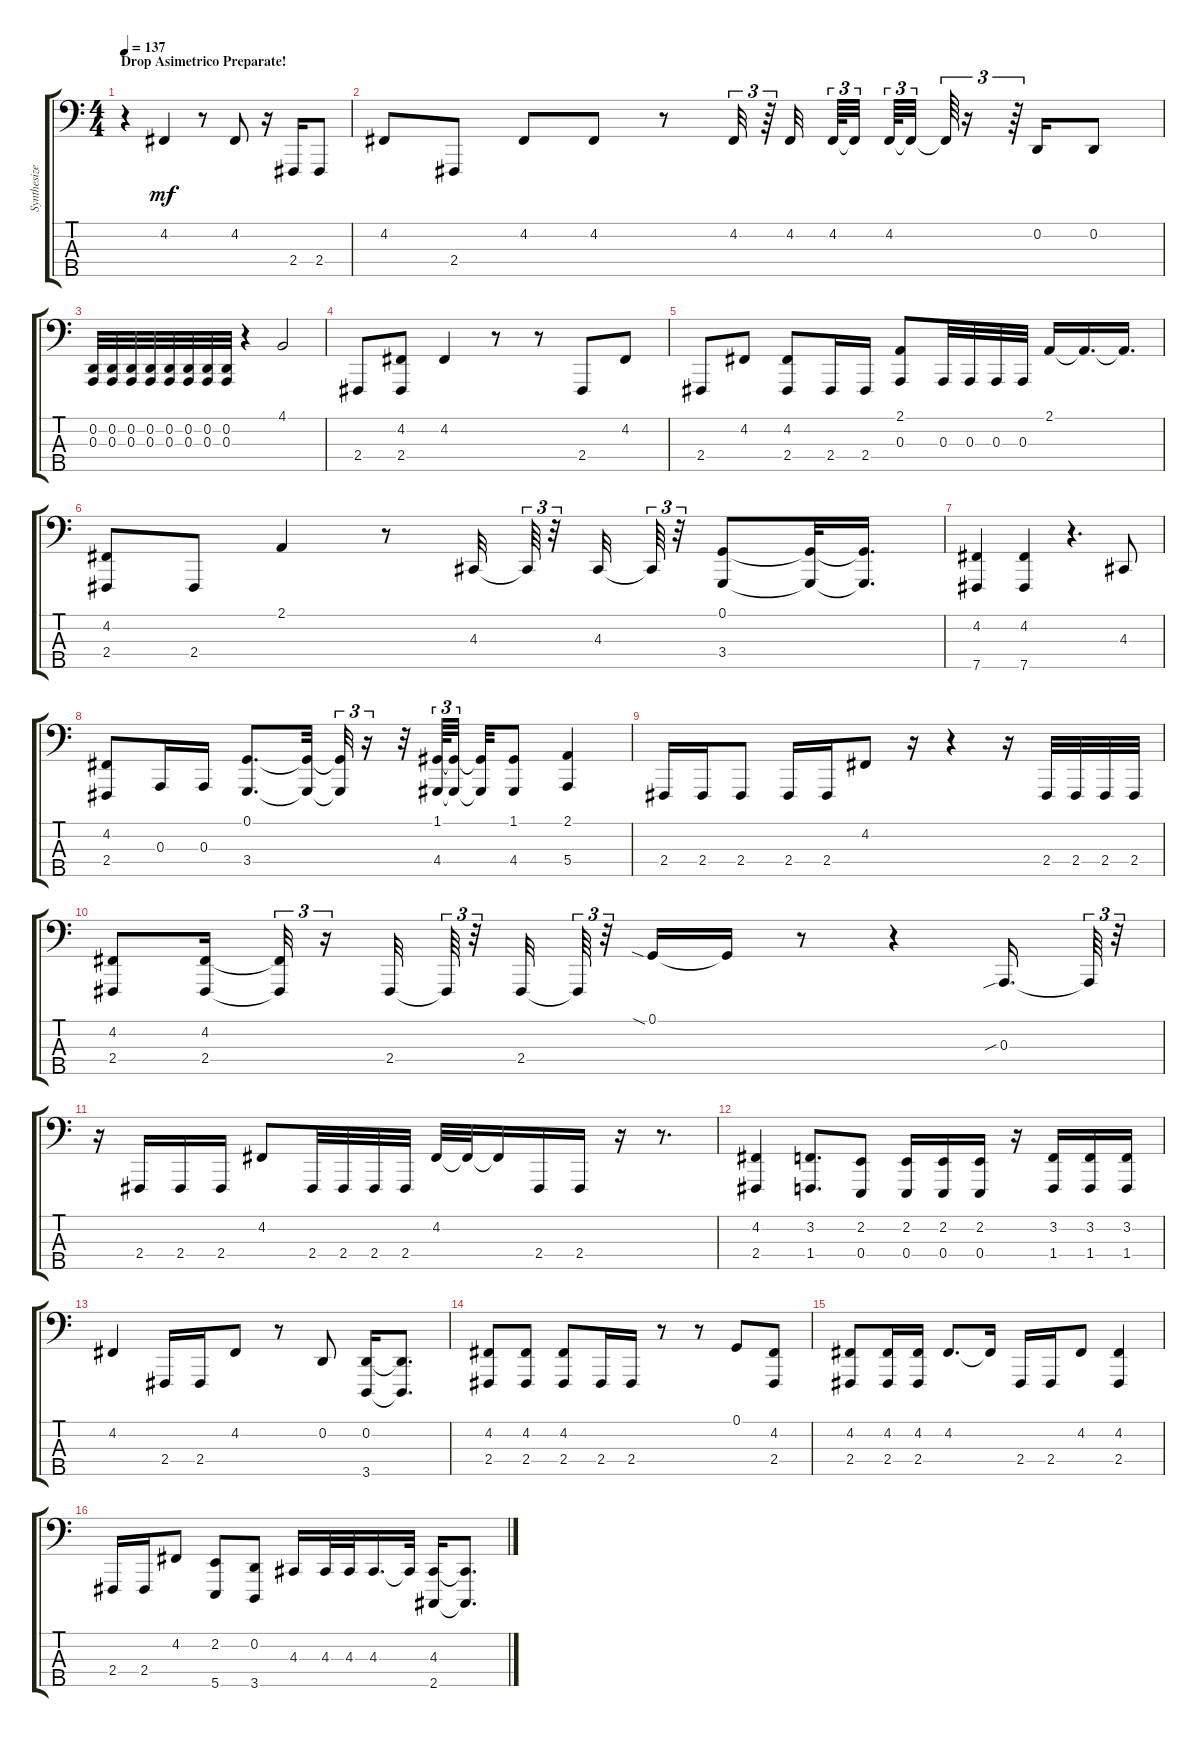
\track ("Synthesizer" "Synthesize") {instrument pad6metallic}
\staff {score tabs}
\tuning (G2 D2 A1 E1 B0) {hide}
\ts (4 4)
\section ("" "Drop Asimetrico Preparate!")
\tempo 137
\clef f4
\ks c
r.4{dy mf} 4.2.4 r.8 4.2.8 r.16 2.4.16 2.4.8 |
4.2.8 2.4.8 4.2.8 4.2.8 r.8 4.2.32{tu (3 2)} r.64{tu (3 2)} 4.2.32 4.2.64{tu (3 2)} 4.2{t}.32{tu (3 2)} 4.2.64{tu (3 2)} 4.2{t}.32{tu (3 2)} 4.2{t}.64{tu (3 2)} r.16{tu (3 2)} r.64{tu (3 2)} 0.2.16 0.2.8 |
(0.2 0.3).32 (0.2 0.3).32 (0.2 0.3).32 (0.2 0.3).32 (0.2 0.3).32 (0.2 0.3).32 (0.2 0.3).32 (0.2 0.3).32 r.4 4.1.2 |
2.4.8 (4.2 2.4).8 4.2.4 r.8 r.8 2.4.8 4.2.8 |
2.4.8 4.2.8 (4.2 2.4).8 2.4.16 2.4.16 (2.1 0.3).8 0.3.32 0.3.32 0.3.32 0.3.32 2.1.16 2.1{t}.16{d} 2.1{t}.16{d} |
(4.2 2.4).8 2.4.8 2.1.4 r.8 4.3.32 4.3{t}.64{tu (3 2)} r.32{tu (3 2)} 4.3.32 4.3{t}.64{tu (3 2)} r.32{tu (3 2)} (0.1 3.4).8 (0.1{t} 3.4{t}).32 (0.1{t} 3.4{t}).16{d} |
(4.2 7.5).4 (4.2 7.5).4 r.4{d} 4.3.8 |
(4.2 2.4).8 0.3.16 0.3.16 (0.1 3.4).8{d} (0.1{t} 3.4{t}).32 (0.1{t} 3.4{t}).32{tu (3 2)} r.16{tu (3 2)} r.32 (1.1 4.4).64{tu (3 2)} (1.1{t} 4.4{t}).32{tu (3 2)} (1.1{t} 4.4{t}).32 (1.1 4.4).8 (2.1 5.4).4 |
2.4.16 2.4.16 2.4.8 2.4.16 2.4.16 4.2.8 r.16 r.4 r.16 2.4.32 2.4.32 2.4.32 2.4.32 |
(4.2 2.4).8 (4.2 2.4).16 (4.2{t} 2.4{t}).32{tu (3 2)} r.16{tu (3 2)} 2.4.32 2.4{t}.64{tu (3 2)} r.32{tu (3 2)} 2.4.32 2.4{t}.64{tu (3 2)} r.32{tu (3 2)} 0.1{sia}.16 0.1{t}.16 r.8 r.4 0.3{sib}.16{d} 0.3{t}.64{tu (3 2)} r.32{tu (3 2)} |
r.16 2.4.16 2.4.16 2.4.16 4.2.8 2.4.32 2.4.32 2.4.32 2.4.32 4.2.32 4.2{t}.32 4.2{t}.16 2.4.16 2.4.16 r.16 r.8{d} |
(4.2 2.4).4 (3.2 1.4).8{d} (2.2 0.4).8 (2.2 0.4).16 (2.2 0.4).16 (2.2 0.4).16 r.16 (3.2 1.4).16 (3.2 1.4).16 (3.2 1.4).16 |
4.2.4 2.4.16 2.4.16 4.2.8 r.8 0.2.8 (0.2 3.5).16 (0.2{t} 3.5{t}).8{d} |
(4.2 2.4).8 (4.2 2.4).8 (4.2 2.4).8 2.4.16 2.4.16 r.8 r.8 0.1.8 (4.2 2.4).8 |
(4.2 2.4).8 (4.2 2.4).16 (4.2 2.4).16 4.2.8{d} 4.2{t}.16 2.4.16 2.4.16 4.2.8 (4.2 2.4).4 |
2.4.16 2.4.16 4.2.8 (2.2 5.5).8 (0.2 3.5).8 4.3.16 4.3.32 4.3.32 4.3.16{d} 4.3{t}.32 (4.3 2.5).16 (4.3{t} 2.5{t}).8{d}
